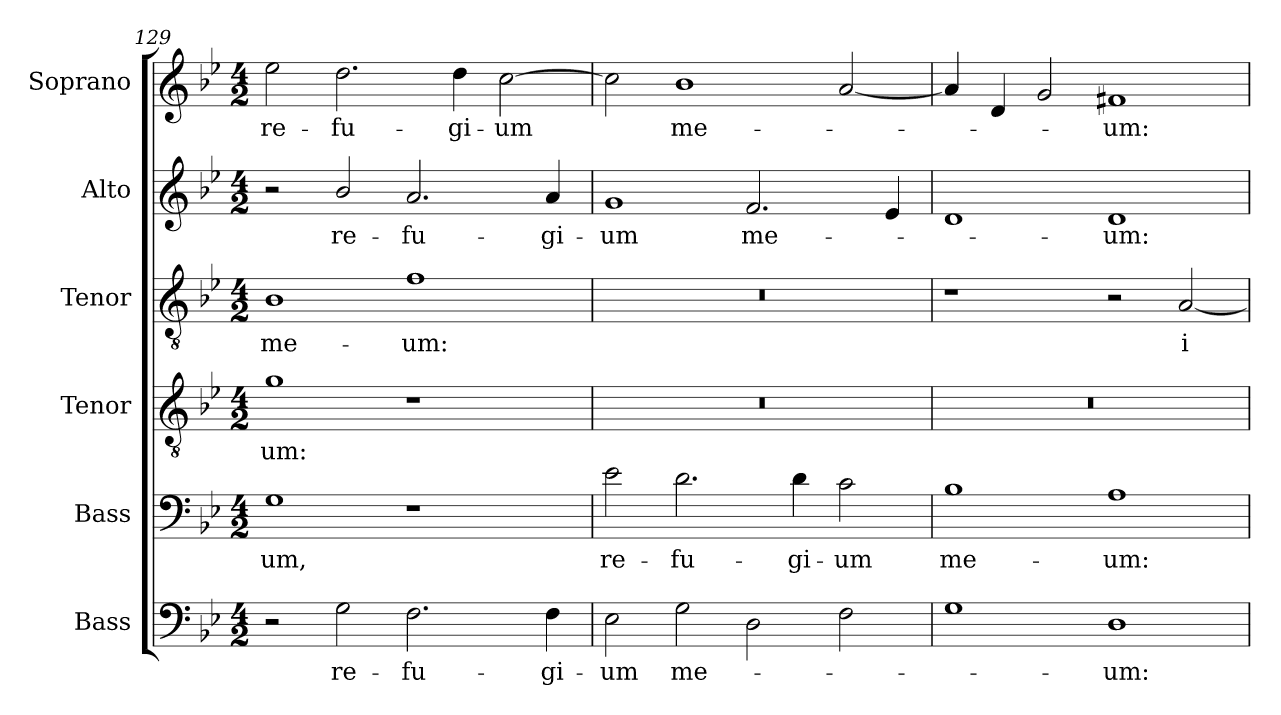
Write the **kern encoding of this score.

**kern	**text	**kern	**text	**kern	**text	**kern	**text	**kern	**text	**kern	**text
*part6	*part6	*part5	*part5	*part4	*part4	*part3	*part3	*part2	*part2	*part1	*part1
*staff6	*staff6	*staff5	*staff5	*staff4	*staff4	*staff3	*staff3	*staff2	*staff2	*staff1	*staff1
*I"Bass	*	*I"Bass	*	*I"Tenor	*	*I"Tenor	*	*I"Alto	*	*I"Soprano	*
*I'B2.	*	*I'B1.	*	*I'T2.	*	*I'T1.	*	*I'A.	*	*I'S.	*
*clefF4	*	*clefF4	*	*clefGv2	*	*clefGv2	*	*clefG2	*	*clefG2	*
*	*	*	*	*ITrd7c12	*	*ITrd7c12	*	*	*	*	*
*k[b-e-]	*	*k[b-e-]	*	*k[b-e-]	*	*k[b-e-]	*	*k[b-e-]	*	*k[b-e-]	*
*B-:	*	*B-:	*	*B-:	*	*B-:	*	*B-:	*	*B-:	*
*M4/2	*	*M4/2	*	*M4/2	*	*M4/2	*	*M4/2	*	*M4/2	*
=129	=129	=129	=129	=129	=129	=129	=129	=129	=129	=129	=129
!	!	!	!LO:LY:b:color=#000000	!	!	!	!	!	!	!	!
!	!	!	!	!	!LO:LY:b:color=#000000	!	!	!	!	!	!
!	!	!	!	!	!	!	!LO:LY:b:color=#000000	!	!	!	!
!	!	!	!	!	!	!	!	!	!	!	!LO:LY:b:color=#000000
2r	.	1Gi	-um,	1Gi	-um:	1BB-i	me-	2r	.	2ee-i\	re-
!	!LO:LY:b:color=#000000	!	!	!	!	!	!	!	!	!	!
!	!	!	!	!	!	!	!	!	!LO:LY:b:color=#000000	!	!
!	!	!	!	!	!	!	!	!	!	!	!LO:LY:b:color=#000000
2Gi\	re-	.	.	.	.	.	.	2b-i/	re-	2.ddi\	-fu-
!	!LO:LY:b:color=#000000	!	!	!	!	!	!	!	!	!	!
!	!	!	!	!	!	!	!LO:LY:b:color=#000000	!	!	!	!
!	!	!	!	!	!	!	!	!	!LO:LY:b:color=#000000	!	!
2.Fi\	-fu-	1r	.	1r	.	1Fi	-um:	2.ai/	-fu-	.	.
!	!	!	!	!	!	!	!	!	!	!	!LO:LY:b:color=#000000
.	.	.	.	.	.	.	.	.	.	4ddi\	-gi-
!	!	!	!	!	!	!	!	!	!	!	!LO:LY:b:color=#000000
.	.	.	.	.	.	.	.	.	.	[>2cci\	-um
!	!LO:LY:b:color=#000000	!	!	!	!	!	!	!	!	!	!
!	!	!	!	!	!	!	!	!	!LO:LY:b:color=#000000	!	!
4Fi\	-gi-	.	.	.	.	.	.	4ai/	-gi-	.	.
=130	=130	=130	=130	=130	=130	=130	=130	=130	=130	=130	=130
!	!LO:LY:b:color=#000000	!	!	!	!	!	!	!	!	!	!
!	!	!	!LO:LY:b:color=#000000	!LO:N:vis=1	!	!LO:N:vis=1	!	!	!	!	!
!	!	!	!	!	!	!	!	!	!LO:LY:b:color=#000000	!	!
2E-i\	-um	2e-i\	re-	0r	.	0r	.	1gi	-um	2cci\]	.
!	!LO:LY:b:color=#000000	!	!	!	!	!	!	!	!	!	!
!	!	!	!LO:LY:b:color=#000000	!	!	!	!	!	!	!	!
!	!	!	!	!	!	!	!	!	!	!	!LO:LY:b:color=#000000
2Gi\	me-	2.di\	-fu-	.	.	.	.	.	.	1b-i	me-
!	!	!	!	!	!	!	!	!	!LO:LY:b:color=#000000	!	!
2Di\	.	.	.	.	.	.	.	2.fi/	me-	.	.
!	!	!	!LO:LY:b:color=#000000	!	!	!	!	!	!	!	!
.	.	4di\	-gi-	.	.	.	.	.	.	.	.
!	!	!	!LO:LY:b:color=#000000	!	!	!	!	!	!	!	!
2Fi\	.	2ci\	-um	.	.	.	.	.	.	[<2ai/	.
.	.	.	.	.	.	.	.	4e-i/	.	.	.
=131	=131	=131	=131	=131	=131	=131	=131	=131	=131	=131	=131
!	!	!	!LO:LY:b:color=#000000	!LO:N:vis=1	!	!	!	!	!	!	!
1Gi	.	1B-i	me-	0r	.	1r	.	1di	.	4ai/]	.
.	.	.	.	.	.	.	.	.	.	4di/	.
.	.	.	.	.	.	.	.	.	.	2gi/	.
!	!LO:LY:b:color=#000000	!	!	!	!	!	!	!	!	!	!
!	!	!	!LO:LY:b:color=#000000	!	!	!	!	!	!	!	!
!	!	!	!	!	!	!	!	!	!LO:LY:b:color=#000000	!	!
!	!	!	!	!	!	!	!	!	!	!	!LO:LY:b:color=#000000
1Di	-um:	1Ai	-um:	.	.	2r	.	1di	-um:	1f#Xi	-um:
!	!	!	!	!	!	!	!LO:LY:b:color=#000000	!	!	!	!
.	.	.	.	.	.	[<2AAi/	i-	.	.	.	.
=	=	=	=	=	=	=	=	=	=	=	=
*-	*-	*-	*-	*-	*-	*-	*-	*-	*-	*-	*-
